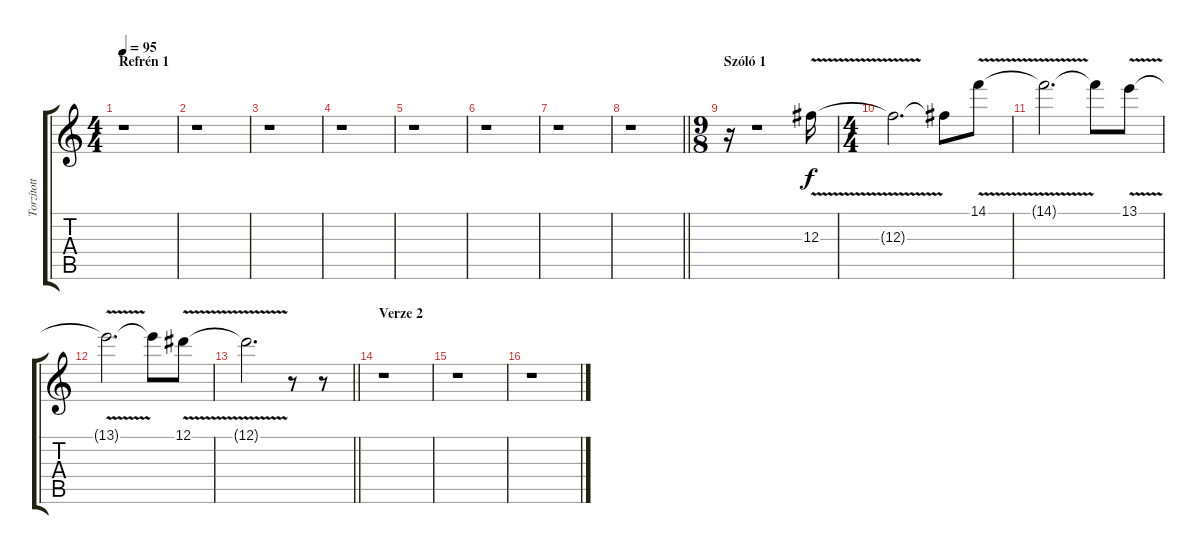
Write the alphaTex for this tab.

\track ("Torzított - Szóló 1" "Torzított ") {instrument overdrivenguitar}
\staff {score tabs}
\tuning (Eb4 Bb3 Gb3 Db3 Ab2 Eb2) {hide}
\ts (4 4)
\section ("" "Refrén 1")
\tempo 95
\clef g2
\ks c
r.1{dy f} |
r.1 |
r.1 |
r.1 |
r.1 |
r.1 |
r.1 |
\barLineRight lightlight
r.1 |
\ts (9 8)
\section ("" "Szóló 1")
r.16 r.1 12.3{v}.16 |
\ts (4 4)
12.3{t}.2{d} 12.3{t}.8 14.1{v}.8 |
14.1{t}.2{d} 14.1{t}.8 13.1{v}.8 |
13.1{t}.2{d} 13.1{t}.8 12.1{v}.8 |
\barLineRight lightlight
12.1{t}.2{d} r.8 r.8 |
\section ("" "Verze 2")
r.1 |
r.1 |
r.1
